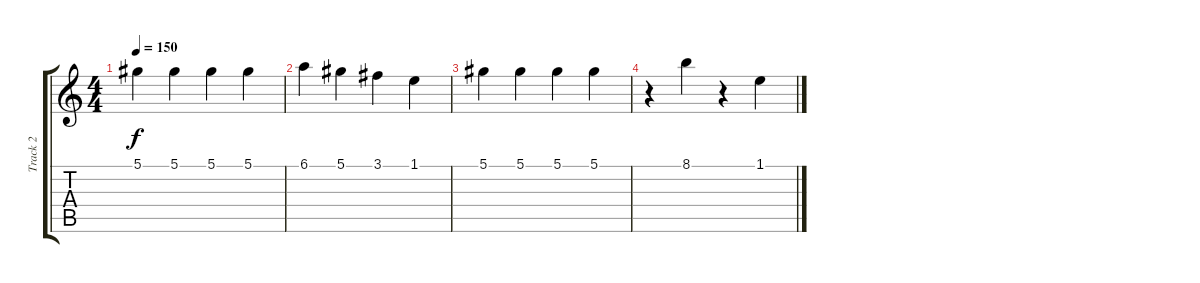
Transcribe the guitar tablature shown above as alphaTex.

\track ("Track 2" "Track 2") {instrument acousticguitarsteel}
\staff {score tabs}
\tuning (Eb4 Bb3 Gb3 Db3 Ab2 Eb2) {hide}
\ts (4 4)
\tempo 150
\clef g2
\ks c
5.1.4{dy f} 5.1.4 5.1.4 5.1.4 |
6.1.4 5.1.4 3.1.4 1.1.4 |
5.1.4 5.1.4 5.1.4 5.1.4 |
r.4 8.1.4 r.4 1.1.4
